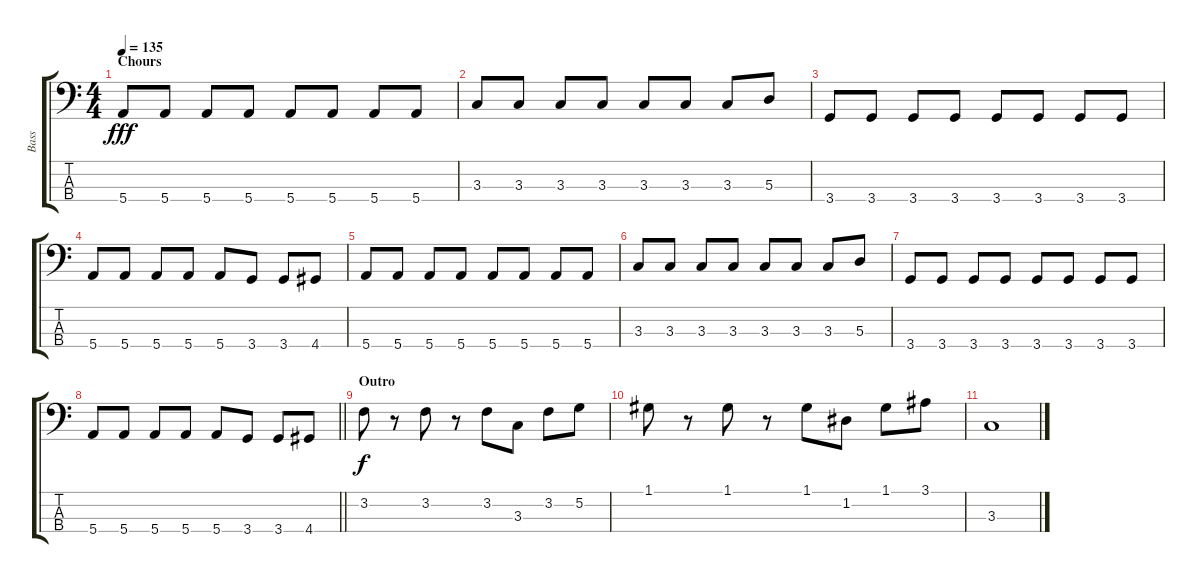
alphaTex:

\track ("Bass" "Bass") {instrument electricbassfinger}
\staff {score tabs}
\tuning (G2 D2 A1 E1) {hide}
\ts (4 4)
\section ("" "Chours")
\tempo 135
\clef f4
\ks c
5.4.8{dy fff} 5.4.8 5.4.8 5.4.8 5.4.8 5.4.8 5.4.8 5.4.8 |
3.3.8 3.3.8 3.3.8 3.3.8 3.3.8 3.3.8 3.3.8 5.3.8 |
3.4.8 3.4.8 3.4.8 3.4.8 3.4.8 3.4.8 3.4.8 3.4.8 |
5.4.8 5.4.8 5.4.8 5.4.8 5.4.8 3.4.8 3.4.8 4.4.8 |
5.4.8 5.4.8 5.4.8 5.4.8 5.4.8 5.4.8 5.4.8 5.4.8 |
3.3.8 3.3.8 3.3.8 3.3.8 3.3.8 3.3.8 3.3.8 5.3.8 |
3.4.8 3.4.8 3.4.8 3.4.8 3.4.8 3.4.8 3.4.8 3.4.8 |
\barLineRight lightlight
5.4.8 5.4.8 5.4.8 5.4.8 5.4.8 3.4.8 3.4.8 4.4.8 |
\section ("" "Outro")
3.2.8{dy f} r.8 3.2.8 r.8 3.2.8 3.3.8 3.2.8 5.2.8 |
1.1.8 r.8 1.1.8 r.8 1.1.8 1.2.8 1.1.8 3.1.8 |
3.3.1
